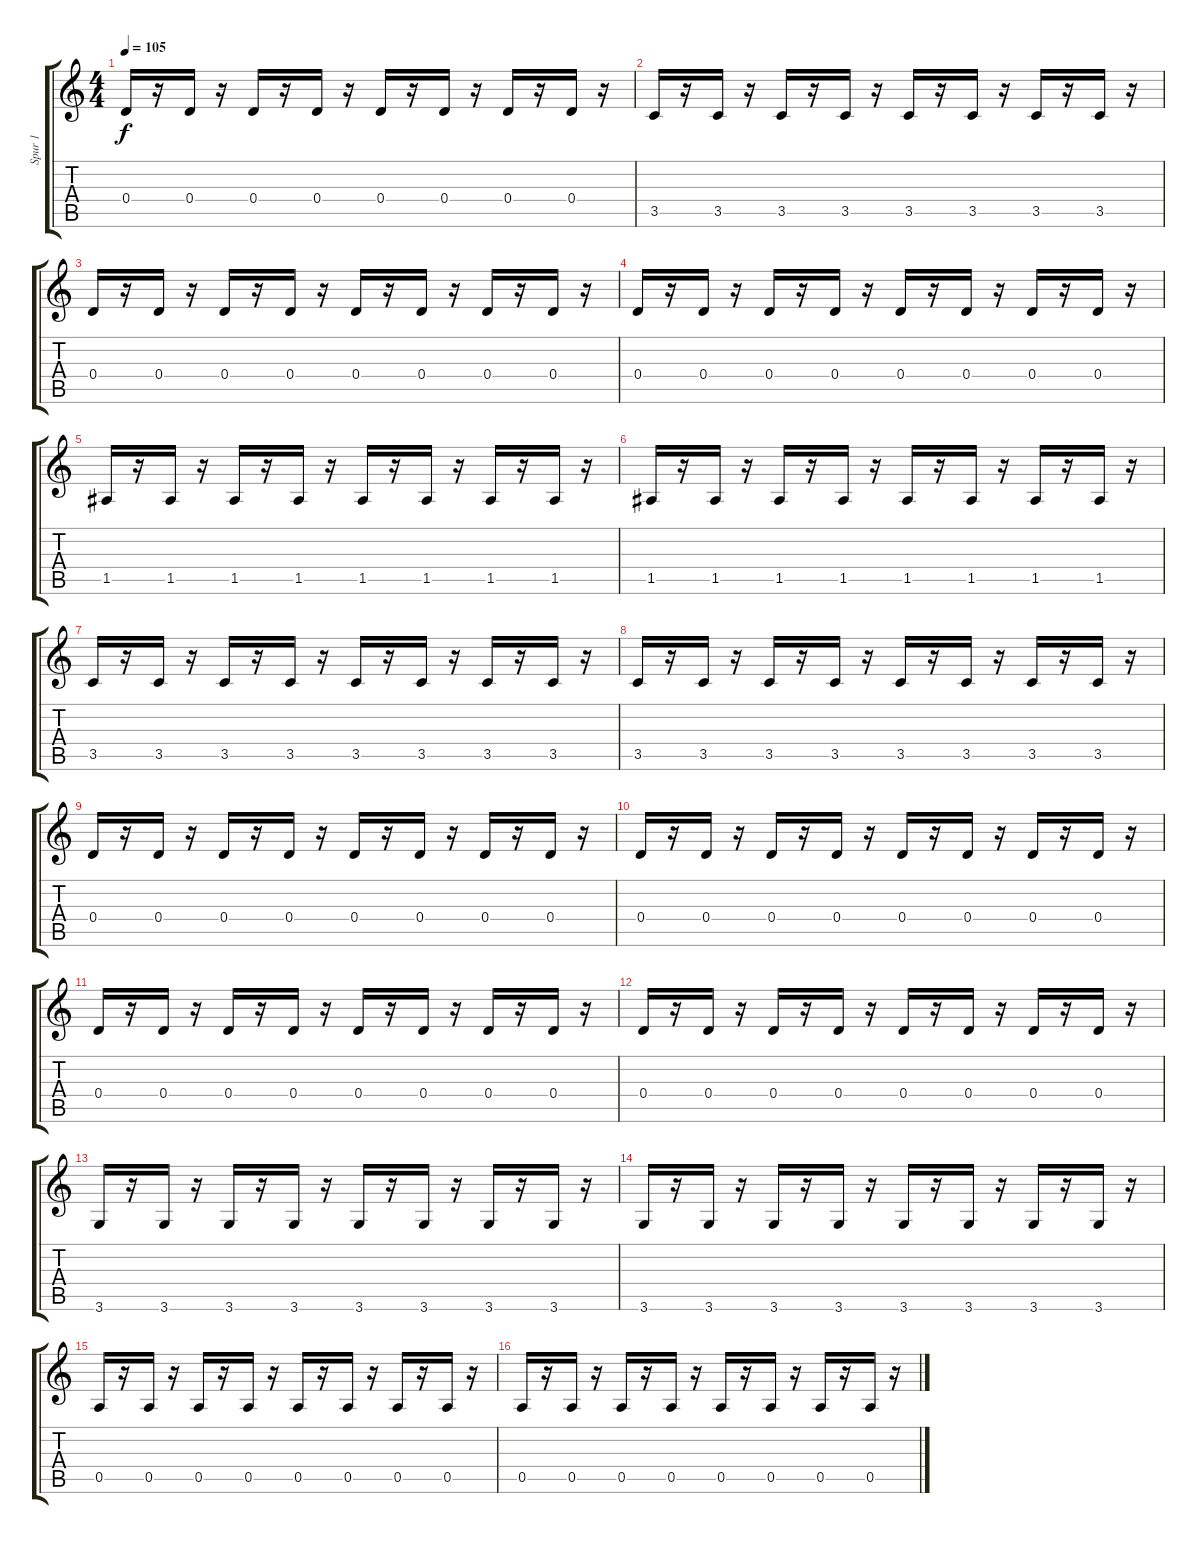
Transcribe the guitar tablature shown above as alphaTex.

\track ("Spur 1" "Spur 1") {instrument electricguitarmuted}
\staff {score tabs}
\tuning (E4 B3 G3 D3 A2 E2) {hide}
\ts (4 4)
\tempo 105
\clef g2
\ks c
0.4.16{dy f} r.16 0.4.16 r.16 0.4.16 r.16 0.4.16 r.16 0.4.16 r.16 0.4.16 r.16 0.4.16 r.16 0.4.16 r.16 |
3.5.16 r.16 3.5.16 r.16 3.5.16 r.16 3.5.16 r.16 3.5.16 r.16 3.5.16 r.16 3.5.16 r.16 3.5.16 r.16 |
0.4.16 r.16 0.4.16 r.16 0.4.16 r.16 0.4.16 r.16 0.4.16 r.16 0.4.16 r.16 0.4.16 r.16 0.4.16 r.16 |
0.4.16 r.16 0.4.16 r.16 0.4.16 r.16 0.4.16 r.16 0.4.16 r.16 0.4.16 r.16 0.4.16 r.16 0.4.16 r.16 |
1.5.16 r.16 1.5.16 r.16 1.5.16 r.16 1.5.16 r.16 1.5.16 r.16 1.5.16 r.16 1.5.16 r.16 1.5.16 r.16 |
1.5.16 r.16 1.5.16 r.16 1.5.16 r.16 1.5.16 r.16 1.5.16 r.16 1.5.16 r.16 1.5.16 r.16 1.5.16 r.16 |
3.5.16 r.16 3.5.16 r.16 3.5.16 r.16 3.5.16 r.16 3.5.16 r.16 3.5.16 r.16 3.5.16 r.16 3.5.16 r.16 |
3.5.16 r.16 3.5.16 r.16 3.5.16 r.16 3.5.16 r.16 3.5.16 r.16 3.5.16 r.16 3.5.16 r.16 3.5.16 r.16 |
0.4.16 r.16 0.4.16 r.16 0.4.16 r.16 0.4.16 r.16 0.4.16 r.16 0.4.16 r.16 0.4.16 r.16 0.4.16 r.16 |
0.4.16 r.16 0.4.16 r.16 0.4.16 r.16 0.4.16 r.16 0.4.16 r.16 0.4.16 r.16 0.4.16 r.16 0.4.16 r.16 |
0.4.16 r.16 0.4.16 r.16 0.4.16 r.16 0.4.16 r.16 0.4.16 r.16 0.4.16 r.16 0.4.16 r.16 0.4.16 r.16 |
0.4.16 r.16 0.4.16 r.16 0.4.16 r.16 0.4.16 r.16 0.4.16 r.16 0.4.16 r.16 0.4.16 r.16 0.4.16 r.16 |
3.6.16 r.16 3.6.16 r.16 3.6.16 r.16 3.6.16 r.16 3.6.16 r.16 3.6.16 r.16 3.6.16 r.16 3.6.16 r.16 |
3.6.16 r.16 3.6.16 r.16 3.6.16 r.16 3.6.16 r.16 3.6.16 r.16 3.6.16 r.16 3.6.16 r.16 3.6.16 r.16 |
0.5.16 r.16 0.5.16 r.16 0.5.16 r.16 0.5.16 r.16 0.5.16 r.16 0.5.16 r.16 0.5.16 r.16 0.5.16 r.16 |
0.5.16 r.16 0.5.16 r.16 0.5.16 r.16 0.5.16 r.16 0.5.16 r.16 0.5.16 r.16 0.5.16 r.16 0.5.16 r.16
